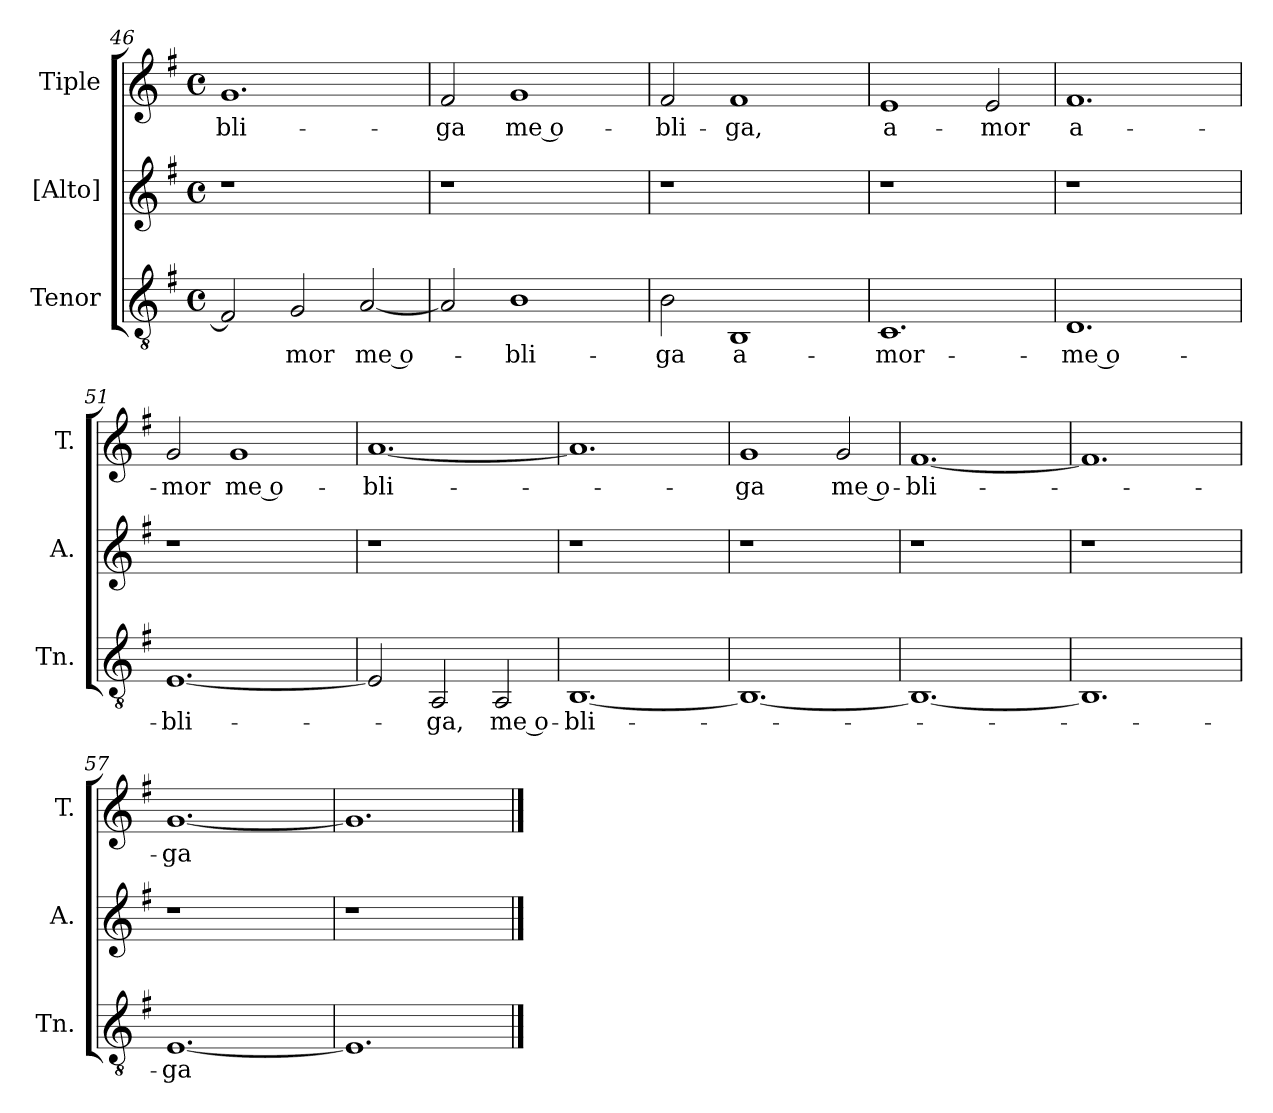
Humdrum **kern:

**kern	**text	**kern	**kern	**text
*part3	*part3	*part2	*part1	*part1
*staff3	*staff3	*staff2	*staff1	*staff1
*I"Tenor	*	*I"[Alto]	*I"Tiple	*
*I'Tn.	*	*I'A.	*I'T.	*
*clefGv2	*	*clefG2	*clefG2	*
*k[f#]	*	*k[f#]	*k[f#]	*
*M4/4	*	*M4/4	*M4/4	*
*met(c)	*	*met(c)	*met(c)	*
=46	=46	=46	=46	=46
2F#]	.	1r	1.g	-bli-
2G	-mor	.	.	.
[2A	me o-	2ryy	.	.
=47	=47	=47	=47	=47
2A]	.	1r	2f#	-ga
1B	-bli-	.	1g	me o-
.	.	2ryy	.	.
=48	=48	=48	=48	=48
2B	-ga	1r	2f#	-bli-
1BB	a-	.	1f#	-ga,
.	.	2ryy	.	.
=49	=49	=49	=49	=49
1.C	-mor-	1r	1e	a-
.	.	2ryy	2e	-mor
!!LO:LB:g=z
=50	=50	=50	=50	=50
1.D	me o-	1r	1.f#	a-
.	.	2ryy	.	.
=51	=51	=51	=51	=51
[1.E	-bli-	1r	2g	-mor
.	.	.	1g	me o-
.	.	2ryy	.	.
=52	=52	=52	=52	=52
2E]	.	1r	[1.a	-bli-
2AA	-ga,	.	.	.
2AA	me o-	2ryy	.	.
=53	=53	=53	=53	=53
[1.BB	-bli-	1r	1.a]	.
.	.	2ryy	.	.
=54	=54	=54	=54	=54
1.BB_	.	1r	1g	-ga
.	.	2ryy	2g	me o-
=55	=55	=55	=55	=55
1.BB_	.	1r	[1.f#	-bli-
.	.	2ryy	.	.
=56	=56	=56	=56	=56
1.BB]	.	1r	1.f#]	.
.	.	2ryy	.	.
=57	=57	=57	=57	=57
[1.E	-ga	1r	[1.g	-ga
.	.	2ryy	.	.
=58	=58	=58	=58	=58
1.E]	.	1r	1.g]	.
.	.	2ryy	.	.
==	==	==	==	==
*-	*-	*-	*-	*-
